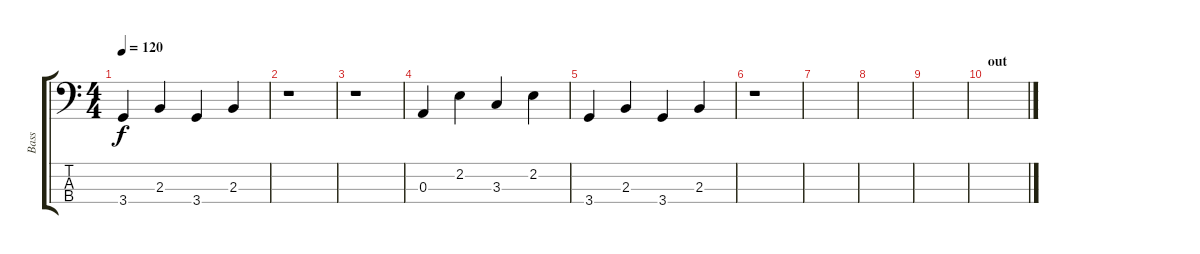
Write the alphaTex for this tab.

\track ("Bass" "Bass") {instrument fretlessbass}
\staff {score tabs}
\tuning (G2 D2 A1 E1) {hide}
\ts (4 4)
\tempo 120
\clef f4
\ks c
3.4.4{dy f} 2.3.4 3.4.4 2.3.4 |
r.1 |
r.1 |
0.3.4 2.2.4 3.3.4 2.2.4 |
3.4.4 2.3.4 3.4.4 2.3.4 |
r.1 |
|
|
|
\section ("" "out")
